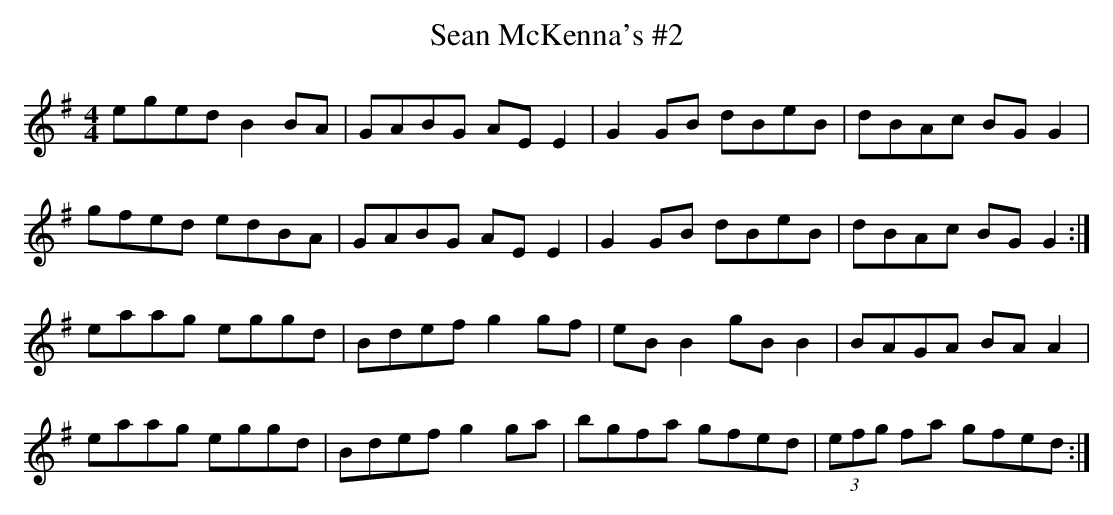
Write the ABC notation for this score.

X:1
T: Sean McKenna's #2
M: 4/4
L: 1/8
K: G
eged B2 BA|GABG AE E2|G2 GB dBeB|dBAc BG G2|
gfed edBA|GABG AE E2|G2 GB dBeB|dBAc BG G2 :|
eaag eggd|Bdef g2 gf|eB B2 gB B2|BAGA BA A2|
eaag eggd|Bdef g2 ga|bgfa gfed|(3efg fa gfed :|
